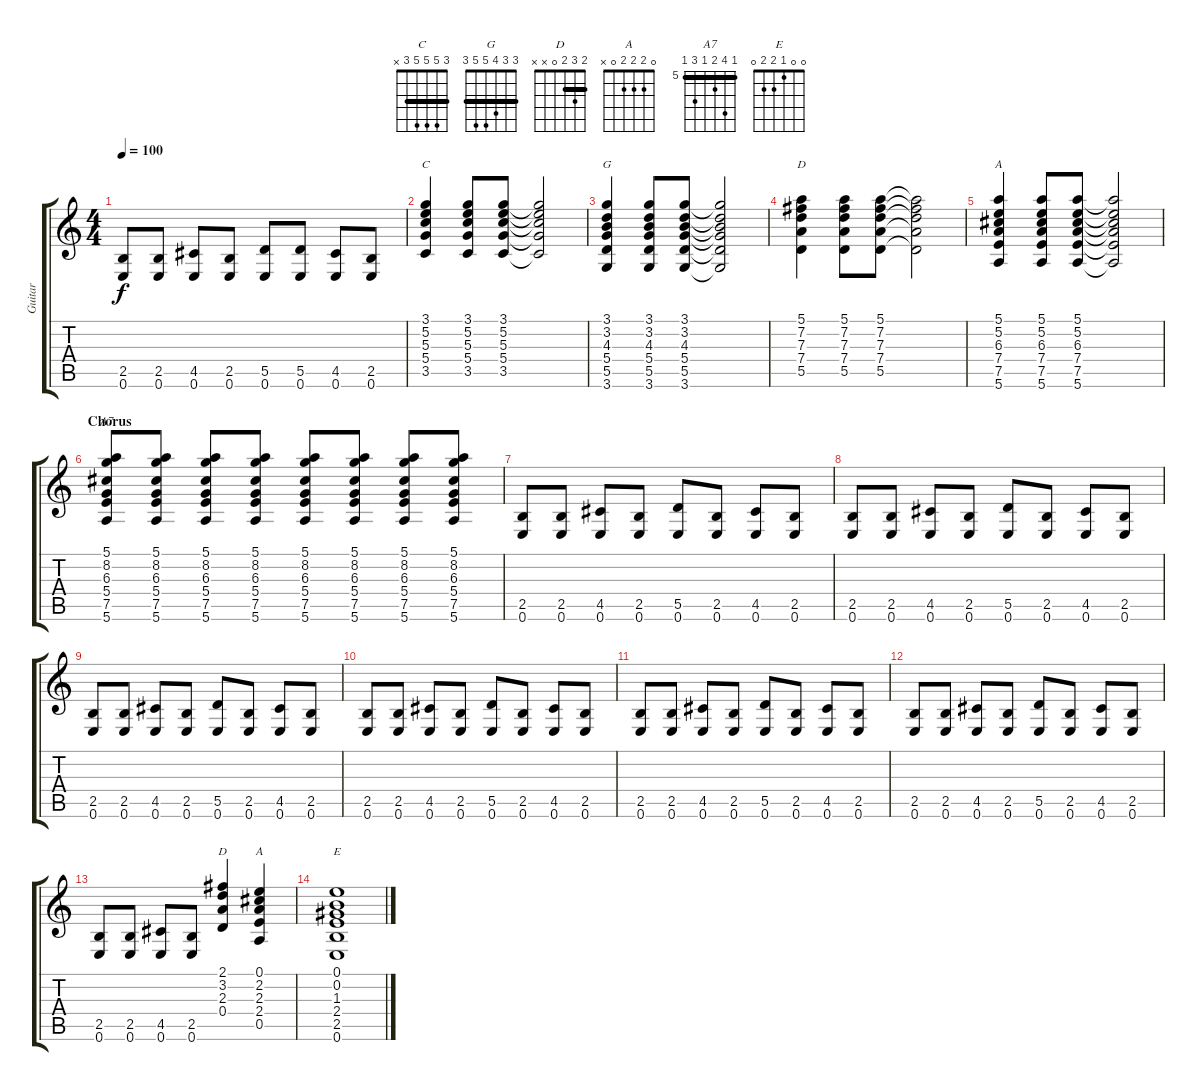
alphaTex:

\track ("Guitar" "Guitar") {instrument acousticguitarsteel}
\staff {score tabs}
\tuning (E4 B3 G3 D3 A2 E2) {hide}
\chord ("C" 3 5 5 5 3 x) {barre 3}
\chord ("G" 3 3 4 5 5 3) {barre 3}
\chord ("D" 5 7 7 7 5 x) {firstfret 5 barre 5}
\chord ("A" 5 5 6 7 7 5) {firstfret 5 barre 5}
\chord ("A7" 5 8 6 5 7 5) {firstfret 5 barre 5}
\chord ("D" 2 3 2 0 x x) {barre 2}
\chord ("A" 0 2 2 2 0 x)
\chord ("E" 0 0 1 2 2 0)
\ts (4 4)
\tempo 100
\clef g2
\ks c
(2.5 0.6).8{dy f} (2.5 0.6).8 (4.5 0.6).8 (2.5 0.6).8 (5.5 0.6).8 (5.5 0.6).8 (4.5 0.6).8 (2.5 0.6).8 |
(3.1 5.2 5.3 5.4 3.5).4{ch "C"} (3.1 5.2 5.3 5.4 3.5).8 (3.1 5.2 5.3 5.4 3.5).8 (3.1{t} 5.2{t} 5.3{t} 5.4{t} 3.5{t}).2 |
(3.1 3.2 4.3 5.4 5.5 3.6).4{ch "G"} (3.1 3.2 4.3 5.4 5.5 3.6).8 (3.1 3.2 4.3 5.4 5.5 3.6).8 (3.1{t} 3.2{t} 4.3{t} 5.4{t} 5.5{t} 3.6{t}).2 |
(5.1 7.2 7.3 7.4 5.5).4{ch "D"} (5.1 7.2 7.3 7.4 5.5).8 (5.1 7.2 7.3 7.4 5.5).8 (5.1{t} 7.2{t} 7.3{t} 7.4{t} 5.5{t}).2 |
(5.1 5.2 6.3 7.4 7.5 5.6).4{ch "A"} (5.1 5.2 6.3 7.4 7.5 5.6).8 (5.1 5.2 6.3 7.4 7.5 5.6).8 (5.1{t} 5.2{t} 6.3{t} 7.4{t} 7.5{t} 5.6{t}).2 |
\section ("" "Chorus")
(5.1 8.2 6.3 5.4 7.5 5.6).8{ch "A7"} (5.1 8.2 6.3 5.4 7.5 5.6).8 (5.1 8.2 6.3 5.4 7.5 5.6).8 (5.1 8.2 6.3 5.4 7.5 5.6).8 (5.1 8.2 6.3 5.4 7.5 5.6).8 (5.1 8.2 6.3 5.4 7.5 5.6).8 (5.1 8.2 6.3 5.4 7.5 5.6).8 (5.1 8.2 6.3 5.4 7.5 5.6).8 |
(2.5 0.6).8 (2.5 0.6).8 (4.5 0.6).8 (2.5 0.6).8 (5.5 0.6).8 (2.5 0.6).8 (4.5 0.6).8 (2.5 0.6).8 |
(2.5 0.6).8 (2.5 0.6).8 (4.5 0.6).8 (2.5 0.6).8 (5.5 0.6).8 (2.5 0.6).8 (4.5 0.6).8 (2.5 0.6).8 |
(2.5 0.6).8 (2.5 0.6).8 (4.5 0.6).8 (2.5 0.6).8 (5.5 0.6).8 (2.5 0.6).8 (4.5 0.6).8 (2.5 0.6).8 |
(2.5 0.6).8 (2.5 0.6).8 (4.5 0.6).8 (2.5 0.6).8 (5.5 0.6).8 (2.5 0.6).8 (4.5 0.6).8 (2.5 0.6).8 |
(2.5 0.6).8 (2.5 0.6).8 (4.5 0.6).8 (2.5 0.6).8 (5.5 0.6).8 (2.5 0.6).8 (4.5 0.6).8 (2.5 0.6).8 |
(2.5 0.6).8 (2.5 0.6).8 (4.5 0.6).8 (2.5 0.6).8 (5.5 0.6).8 (2.5 0.6).8 (4.5 0.6).8 (2.5 0.6).8 |
(2.5 0.6).8 (2.5 0.6).8 (4.5 0.6).8 (2.5 0.6).8 (2.1 3.2 2.3 0.4).4{ch "D"} (0.1 2.2 2.3 2.4 0.5).4{ch "A"} |
(0.1 0.2 1.3 2.4 2.5 0.6).1{ch "E"}
